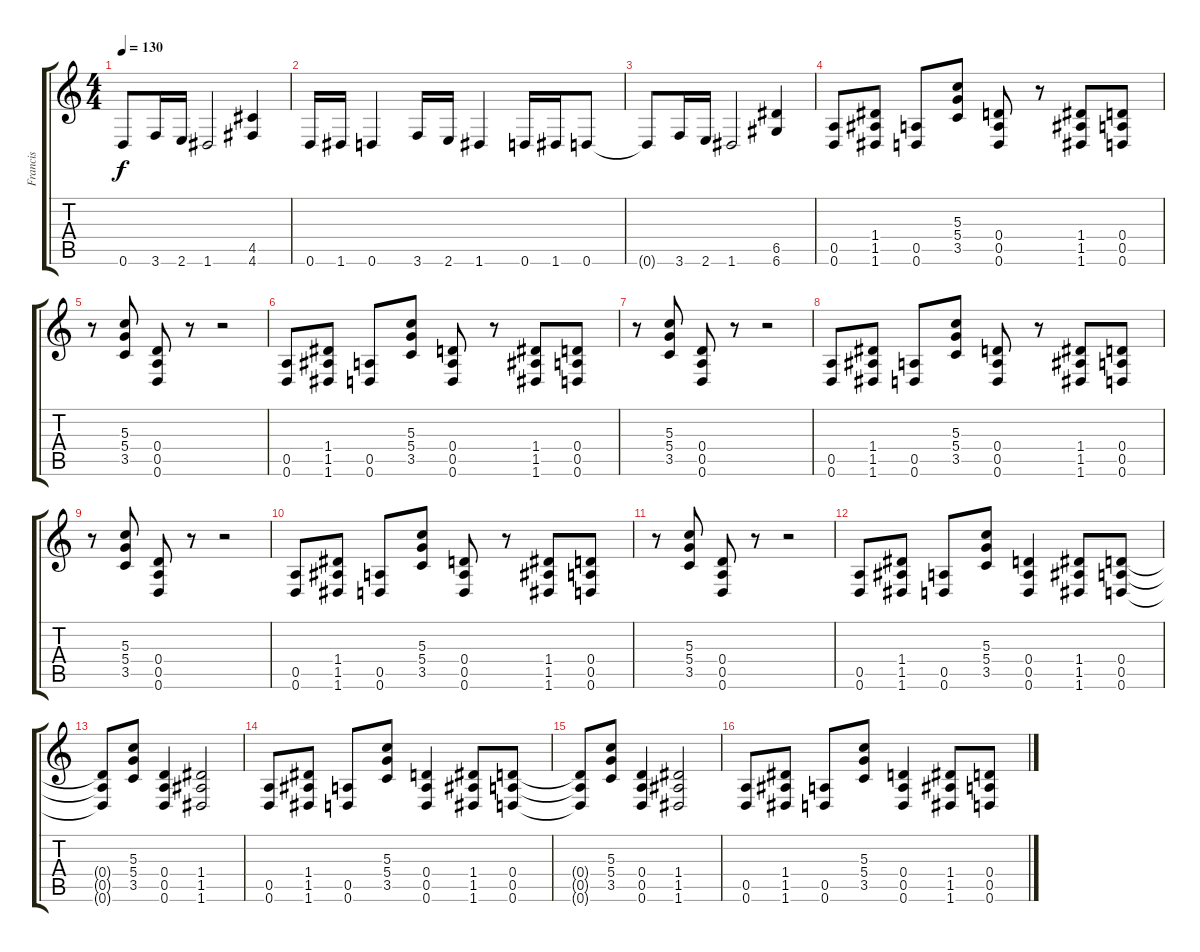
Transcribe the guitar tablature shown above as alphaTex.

\track ("Francis" "Francis") {instrument overdrivenguitar}
\staff {score tabs}
\tuning (E4 B3 G3 D3 A2 D2) {hide}
\ts (4 4)
\tempo 130
\clef g2
\ks c
0.6{t}.8{dy f} 3.6.16 2.6.16 1.6.2 (4.5 4.6).4 |
0.6.16 1.6.16 0.6.4 3.6.16 2.6.16 1.6.4 0.6.16 1.6.16 0.6.8 |
0.6{t}.8 3.6.16 2.6.16 1.6.2 (6.5 6.6).4 |
(0.5 0.6).8 (1.4 1.5 1.6).8 (0.5 0.6).8 (5.3 5.4 3.5).8 (0.4 0.5 0.6).8 r.8 (1.4 1.5 1.6).8 (0.4 0.5 0.6).8 |
r.8 (5.3 5.4 3.5).8 (0.4 0.5 0.6).8 r.8 r.2 |
(0.5 0.6).8 (1.4 1.5 1.6).8 (0.5 0.6).8 (5.3 5.4 3.5).8 (0.4 0.5 0.6).8 r.8 (1.4 1.5 1.6).8 (0.4 0.5 0.6).8 |
r.8 (5.3 5.4 3.5).8 (0.4 0.5 0.6).8 r.8 r.2 |
(0.5 0.6).8 (1.4 1.5 1.6).8 (0.5 0.6).8 (5.3 5.4 3.5).8 (0.4 0.5 0.6).8 r.8 (1.4 1.5 1.6).8 (0.4 0.5 0.6).8 |
r.8 (5.3 5.4 3.5).8 (0.4 0.5 0.6).8 r.8 r.2 |
(0.5 0.6).8 (1.4 1.5 1.6).8 (0.5 0.6).8 (5.3 5.4 3.5).8 (0.4 0.5 0.6).8 r.8 (1.4 1.5 1.6).8 (0.4 0.5 0.6).8 |
r.8 (5.3 5.4 3.5).8 (0.4 0.5 0.6).8 r.8 r.2 |
(0.5 0.6).8 (1.4 1.5 1.6).8 (0.5 0.6).8 (5.3 5.4 3.5).8 (0.4 0.5 0.6).4 (1.4 1.5 1.6).8 (0.4 0.5 0.6).8 |
(0.4{t} 0.5{t} 0.6{t}).8 (5.3 5.4 3.5).8 (0.4 0.5 0.6).4 (1.4 1.5 1.6).2 |
(0.5 0.6).8 (1.4 1.5 1.6).8 (0.5 0.6).8 (5.3 5.4 3.5).8 (0.4 0.5 0.6).4 (1.4 1.5 1.6).8 (0.4 0.5 0.6).8 |
(0.4{t} 0.5{t} 0.6{t}).8 (5.3 5.4 3.5).8 (0.4 0.5 0.6).4 (1.4 1.5 1.6).2 |
(0.5 0.6).8 (1.4 1.5 1.6).8 (0.5 0.6).8 (5.3 5.4 3.5).8 (0.4 0.5 0.6).4 (1.4 1.5 1.6).8 (0.4 0.5 0.6).8
